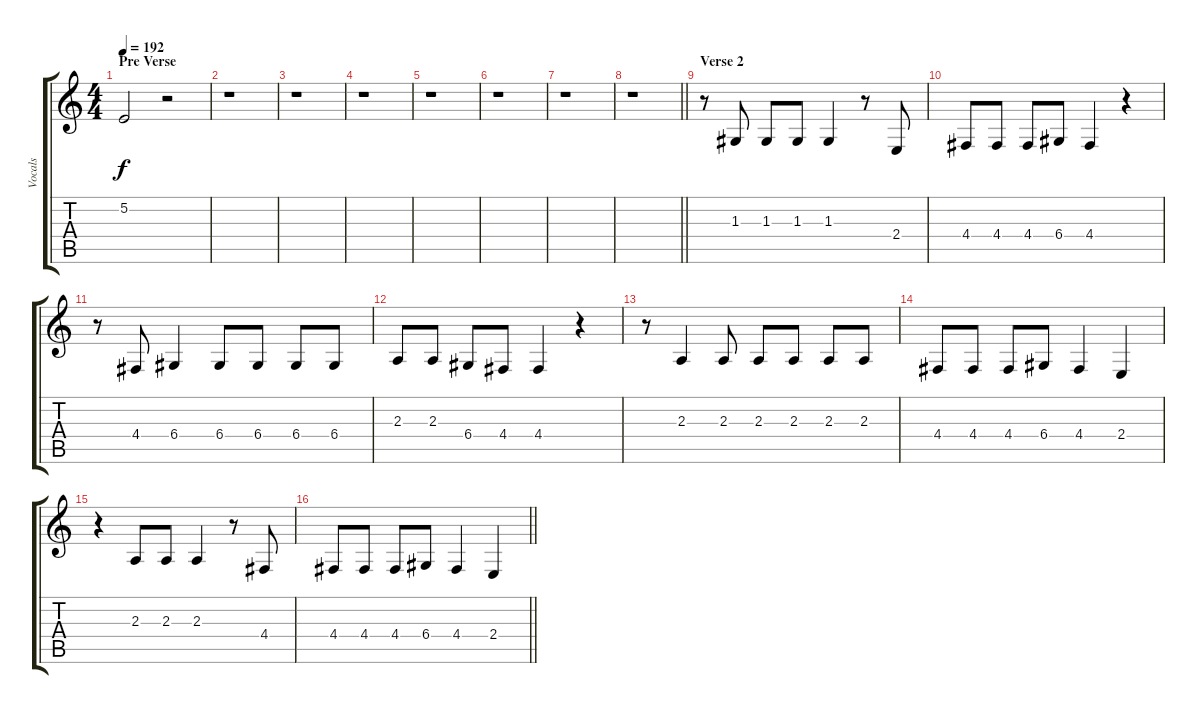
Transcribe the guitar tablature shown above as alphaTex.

\track ("Vocals" "Vocals") {instrument altosax}
\staff {score tabs}
\tuning (E4 B3 G3 D3 A2 E2) {hide}
\ts (4 4)
\section ("" "Pre Verse")
\tempo 192
\clef g2
\ks c
5.2.2{dy f} r.2 |
r.1 |
r.1 |
r.1 |
r.1 |
r.1 |
r.1 |
\barLineRight lightlight
r.1 |
\section ("" "Verse 2")
r.8 1.3.8 1.3.8 1.3.8 1.3.4 r.8 2.4.8 |
4.4.8 4.4.8 4.4.8 6.4.8 4.4.4 r.4 |
r.8 4.4.8 6.4.4 6.4.8 6.4.8 6.4.8 6.4.8 |
2.3.8 2.3.8 6.4.8 4.4.8 4.4.4 r.4 |
r.8 2.3.4 2.3.8 2.3.8 2.3.8 2.3.8 2.3.8 |
4.4.8 4.4.8 4.4.8 6.4.8 4.4.4 2.4.4 |
r.4 2.3.8 2.3.8 2.3.4 r.8 4.4.8 |
\barLineRight lightlight
4.4.8 4.4.8 4.4.8 6.4.8 4.4.4 2.4.4
